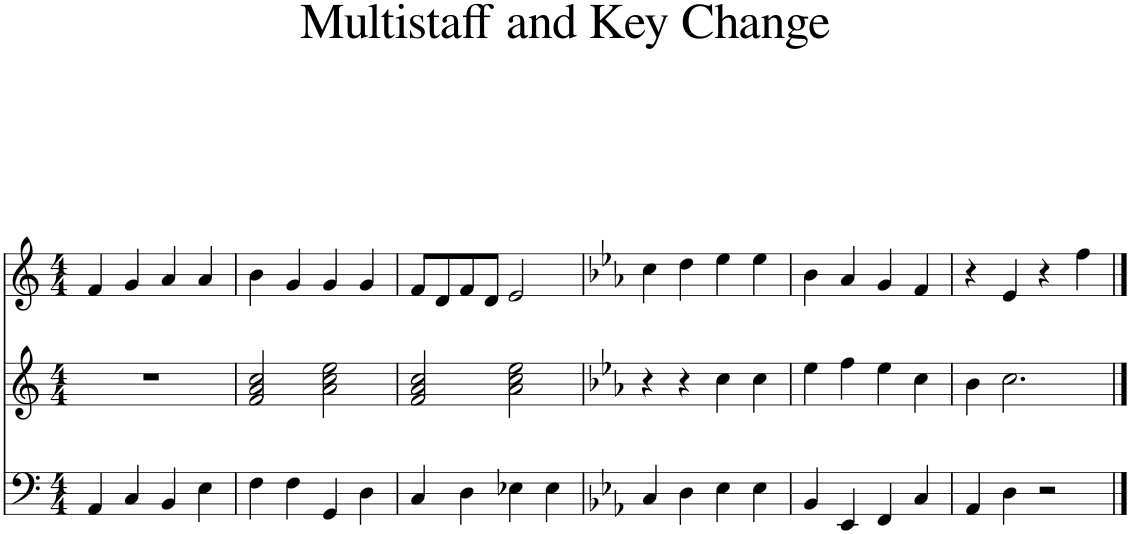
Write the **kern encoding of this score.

**kern	**kern	**kern
*part1	*part1	*part1
*staff3	*staff2	*staff1
*I"Violin	*	*
*I'Vln.	*	*
*clefF4	*clefG2	*clefG2
*k[]	*k[]	*k[]
*M4/4	*M4/4	*M4/4
=1	=1	=1
4AA/	1r	4f/
4C/	.	4g/
4BB/	.	4a/
4E\	.	4a/
=2	=2	=2
4F\	2f/ 2a/ 2cc/	4b\
4F\	.	4g/
4GG/	2a\ 2cc\ 2ee\	4g/
4D\	.	4g/
=3	=3	=3
4C/	2f/ 2a/ 2cc/	8f/L
.	.	8d/
4D\	.	8f/
.	.	8d/J
4E-X\	2a\ 2cc\ 2ee\	2e/
4E-\	.	.
=4	=4	=4
*k[b-e-a-]	*k[b-e-a-]	*k[b-e-a-]
4C/	4r	4cc\
4D\	4r	4dd\
4E-\	4cc\	4ee-\
4E-\	4cc\	4ee-\
=5	=5	=5
4BB-/	4ee-\	4b-\
4EE-/	4ff\	4a-/
4FF/	4ee-\	4g/
4C/	4cc\	4f/
=6	=6	=6
4AA-/	4b-\	4r
4D\	2.cc\	4e-/
2r	.	4r
.	.	4ff\
==	==	==
*-	*-	*-
